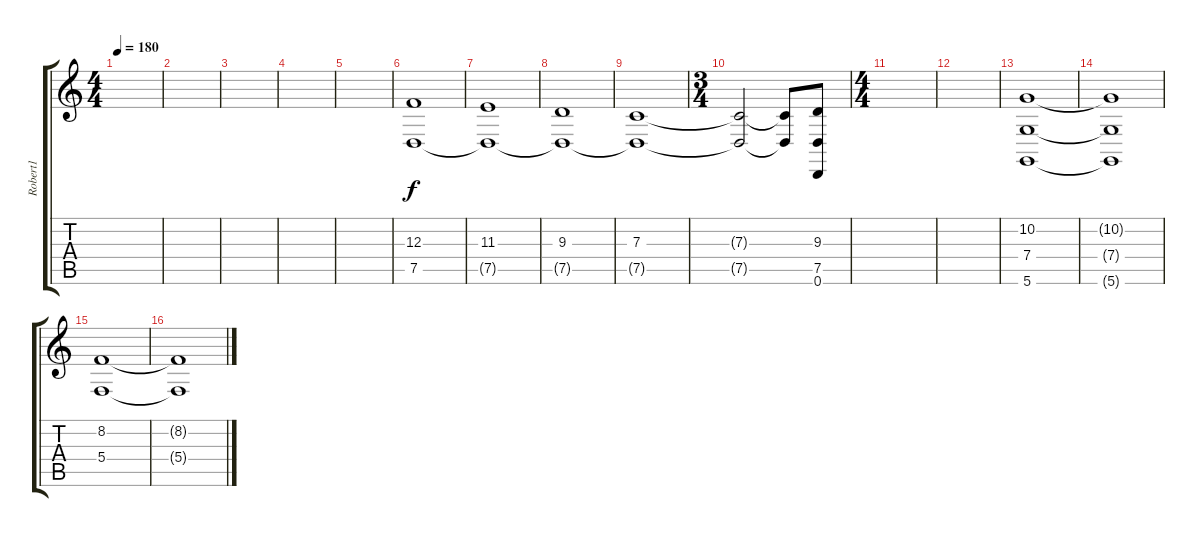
\track ("Robert1" "Robert1") {instrument pad4choir}
\staff {score tabs}
\tuning (D4 A3 F3 C3 G2 D2) {hide}
\ts (4 4)
\tempo 180
\clef g2
\ks c
|
|
|
|
|
(12.3 7.5).1{volume 12 instrument pad4choir} |
(11.3 7.5{t}).1 |
(9.3 7.5{t}).1 |
(7.3 7.5{t}).1 |
\ts (3 4)
(7.3{t} 7.5{t}).2 (7.3{t} 7.5{t}).8 (9.3 7.5 0.6).8 |
\ts (4 4)
|
|
(10.2 7.4 5.6).1{volume 8} |
(10.2{t} 7.4{t} 5.6{t}).1 |
(8.2 5.4).1 |
(8.2{t} 5.4{t}).1
